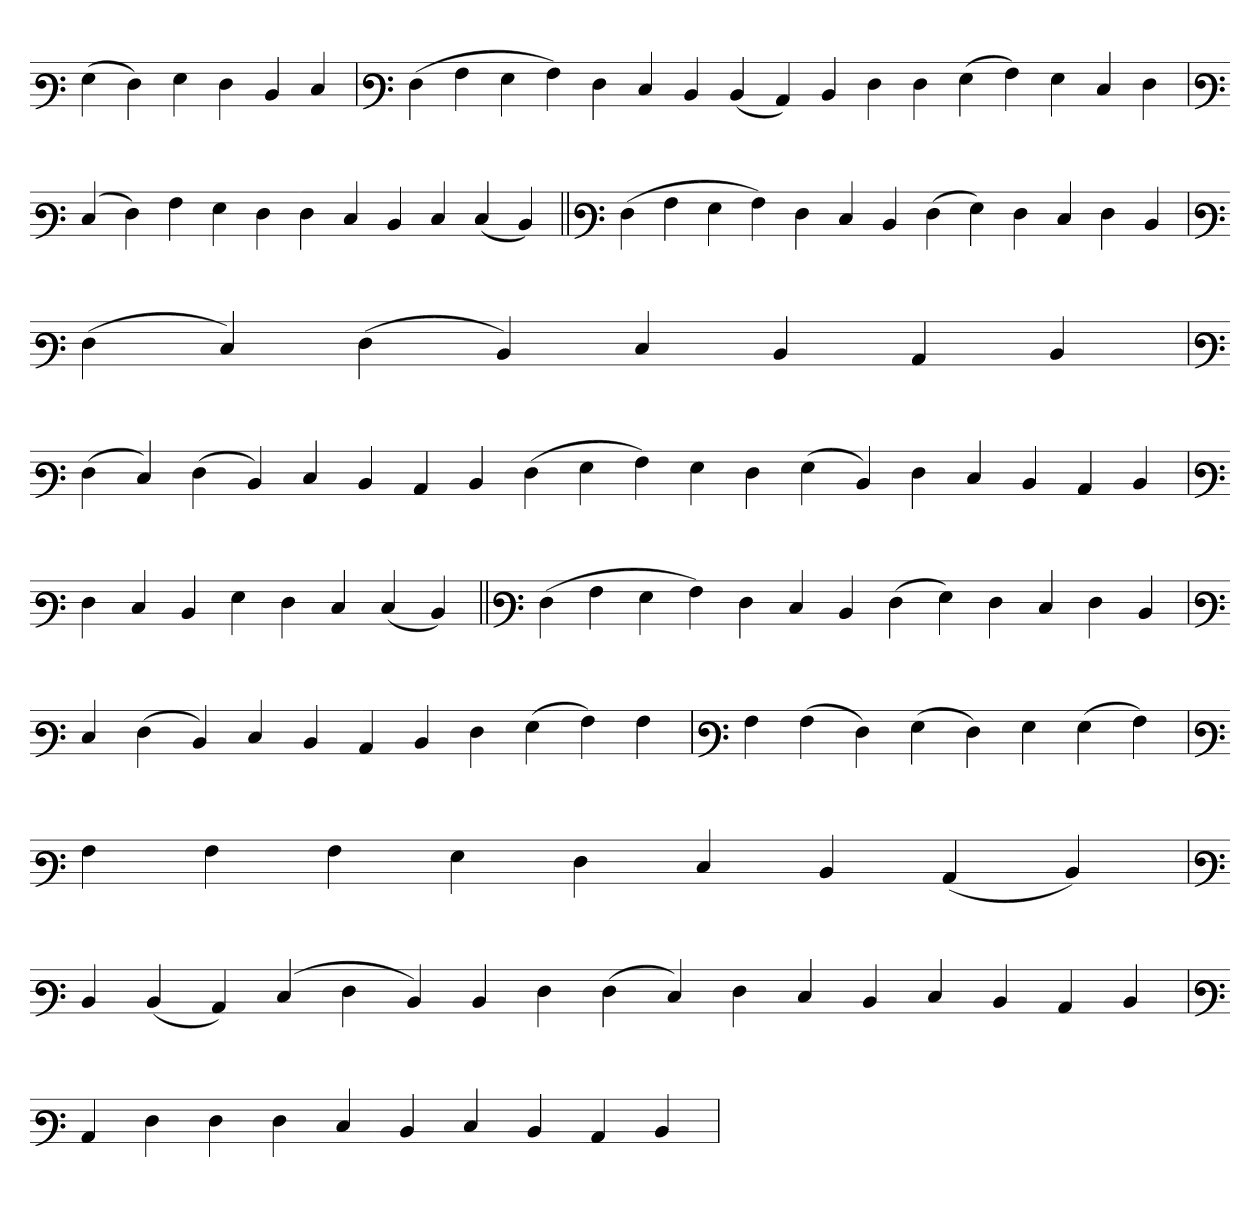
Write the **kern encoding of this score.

**kern
*part1
*staff1
*clefF3
=
(4G
4F)
4G
4F
4D
4E
=`
*clefF3
(4F
4A
4G
4A)
4F
4E
4D
(4D
4C)
4D
4F
4F
(4G
4A)
4G
4E
4F
=`
*clefF3
(4E
4F)
4A
4G
4F
4F
4E
4D
4E
(4E
4D)
=||
*clefF3
(4F
4A
4G
4A)
4F
4E
4D
(4F
4G)
4F
4E
4F
4D
='
*clefF3
(4F
4E)
(4F
4D)
4E
4D
4C
4D
=`
*clefF3
(4F
4E)
(4F
4D)
4E
4D
4C
4D
(4F
4G
4A)
4G
4F
(4G
4D)
4F
4E
4D
4C
4D
=`
*clefF3
4F
4E
4D
4G
4F
4E
(4E
4D)
=||
*clefF3
(4F
4A
4G
4A)
4F
4E
4D
(4F
4G)
4F
4E
4F
4D
=`
*clefF3
4E
(4F
4D)
4E
4D
4C
4D
4F
(4G
4A)
4A
='
*clefF3
4A
(4A
4F)
(4G
4F)
4G
(4G
4A)
=`
*clefF3
4A
4A
4A
4G
4F
4E
4D
(4C
4D)
='
*clefF3
4D
(4D
4C)
(4E
4F
4D)
4D
4F
(4F
4E)
4F
4E
4D
4E
4D
4C
4D
=`
*clefF3
4C
4F
4F
4F
4E
4D
4E
4D
4C
4D
=`
*-
